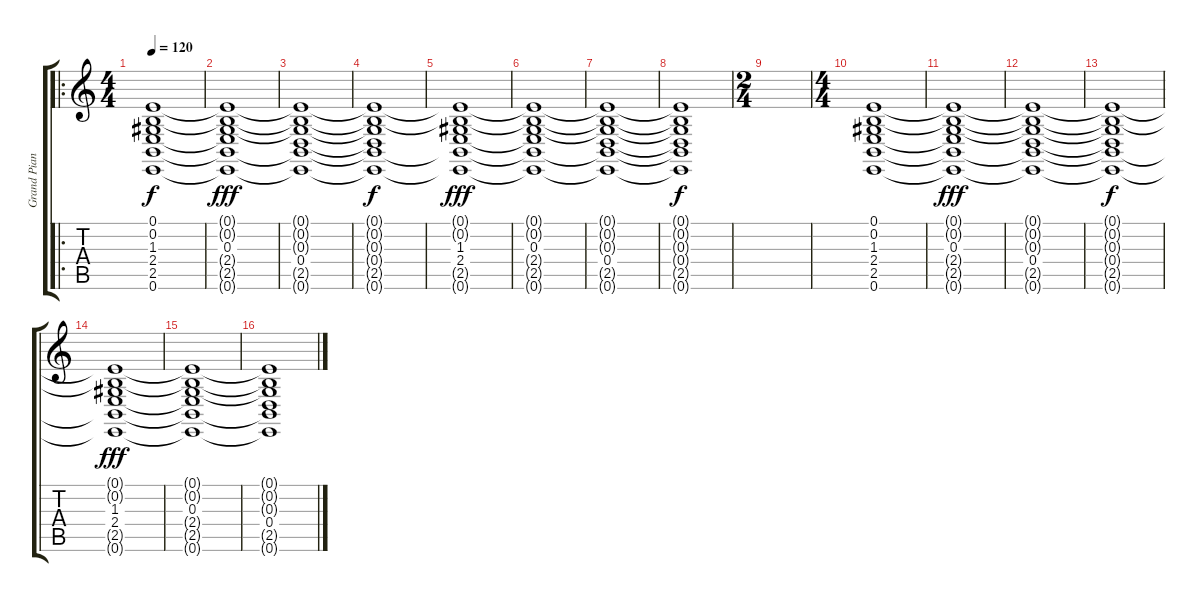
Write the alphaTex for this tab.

\track ("Grand Piano" "Grand Pian") {instrument acousticgrandpiano}
\staff {score tabs}
\tuning (E4 B3 G3 D3 A2 E2) {hide}
\ro
\ts (4 4)
\tempo 120
\clef g2
\ks c
(0.1 0.2 1.3 2.4 2.5 0.6).1{dy f instrument acousticgrandpiano} |
(0.1{t} 0.2{t} 0.3 2.4{t} 2.5{t} 0.6{t}).1{dy fff} |
(0.1{t} 0.2{t} 0.3{t} 0.4 2.5{t} 0.6{t}).1 |
(0.1{t} 0.2{t} 0.3{t} 0.4{t} 2.5{t} 0.6{t}).1{dy f} |
(0.1{t} 0.2{t} 1.3 2.4 2.5{t} 0.6{t}).1{dy fff} |
(0.1{t} 0.2{t} 0.3 2.4{t} 2.5{t} 0.6{t}).1 |
(0.1{t} 0.2{t} 0.3{t} 0.4 2.5{t} 0.6{t}).1 |
(0.1{t} 0.2{t} 0.3{t} 0.4{t} 2.5{t} 0.6{t}).1{dy f} |
\ts (2 4)
|
\ts (4 4)
(0.1 0.2 1.3 2.4 2.5 0.6).1 |
(0.1{t} 0.2{t} 0.3 2.4{t} 2.5{t} 0.6{t}).1{dy fff} |
(0.1{t} 0.2{t} 0.3{t} 0.4 2.5{t} 0.6{t}).1 |
(0.1{t} 0.2{t} 0.3{t} 0.4{t} 2.5{t} 0.6{t}).1{dy f} |
(0.1{t} 0.2{t} 1.3 2.4 2.5{t} 0.6{t}).1{dy fff} |
(0.1{t} 0.2{t} 0.3 2.4{t} 2.5{t} 0.6{t}).1 |
(0.1{t} 0.2{t} 0.3{t} 0.4 2.5{t} 0.6{t}).1
